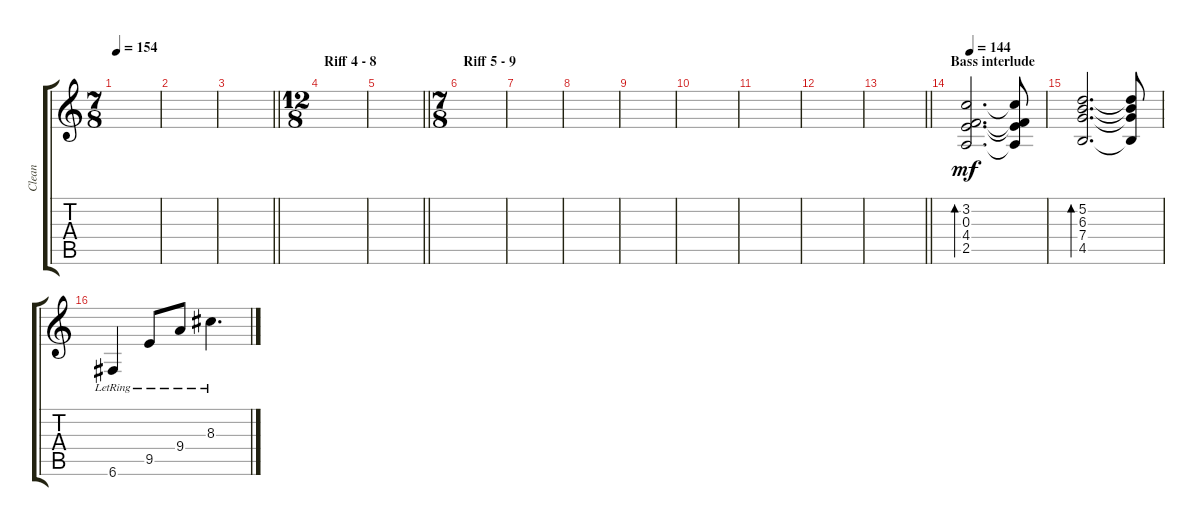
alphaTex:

\track ("Clean" "Clean") {instrument electricguitarjazz}
\staff {score tabs}
\tuning (D4 A3 F3 C3 G2 C2) {hide}
\ts (7 8)
\tempo 154
\clef g2
\ks c
|
|
\barLineRight lightlight
|
\ts (12 8)
\section ("" "Riff 4 - 8")
|
\barLineRight lightlight
|
\ts (7 8)
\section ("" "Riff 5 - 9")
|
|
|
|
|
|
|
\barLineRight lightlight
|
\section ("" "Bass interlude")
\tempo 144
(3.2 0.3 4.4 2.5).2{d bd 240 dy mf instrument electricguitarmuted} (3.2{t} 0.3{t} 4.4{t} 2.5{t}).8 |
(5.2 6.3 7.4 4.5).2{d bd 240} (5.2{t} 6.3{t} 7.4{t} 4.5{t}).8 |
6.6{lr}.4 9.5{lr}.8 9.4{lr}.8 8.3{lr}.4{d}
